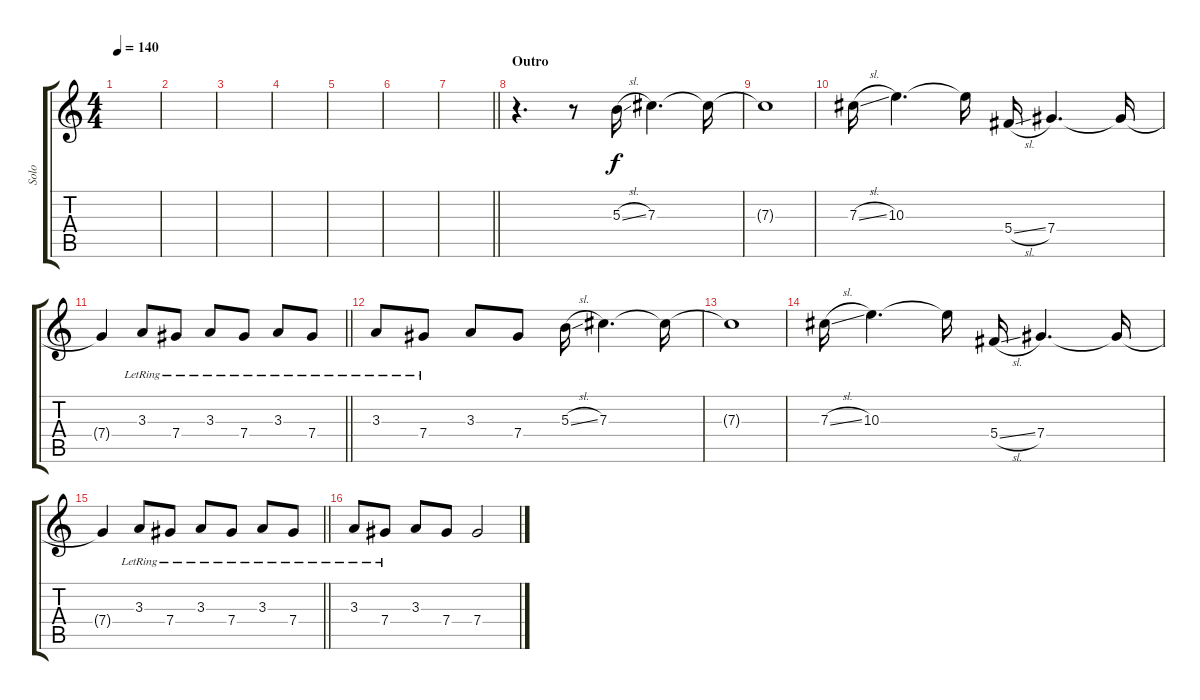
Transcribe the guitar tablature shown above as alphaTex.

\track ("Solo" "Solo") {instrument distortionguitar}
\staff {score tabs}
\tuning (Eb4 Bb3 Gb3 Db3 Ab2 Db2) {hide}
\ts (4 4)
\tempo 140
\clef g2
\ks c
|
|
|
|
|
|
\barLineRight lightlight
|
\section ("" "Outro")
r.4{d} r.8 5.3{sl}.16 7.3.4{d} 7.3{t}.16 |
7.3{t}.1 |
7.3{sl}.16 10.3.4{d} 10.3{t}.16 5.4{sl}.16 7.4.4{d} 7.4{t}.16 |
\barLineRight lightlight
7.4{t}.4 3.3{lr}.8 7.4{lr}.8 3.3{lr}.8 7.4{lr}.8 3.3{lr}.8 7.4{lr}.8 |
3.3{lr}.8 7.4{lr}.8 3.3.8 7.4.8 5.3{sl}.16 7.3.4{d} 7.3{t}.16 |
7.3{t}.1 |
7.3{sl}.16 10.3.4{d} 10.3{t}.16 5.4{sl}.16 7.4.4{d} 7.4{t}.16 |
\barLineRight lightlight
7.4{t}.4 3.3{lr}.8 7.4{lr}.8 3.3{lr}.8 7.4{lr}.8 3.3{lr}.8 7.4{lr}.8 |
3.3{lr}.8 7.4{lr}.8 3.3.8 7.4.8 7.4.2
